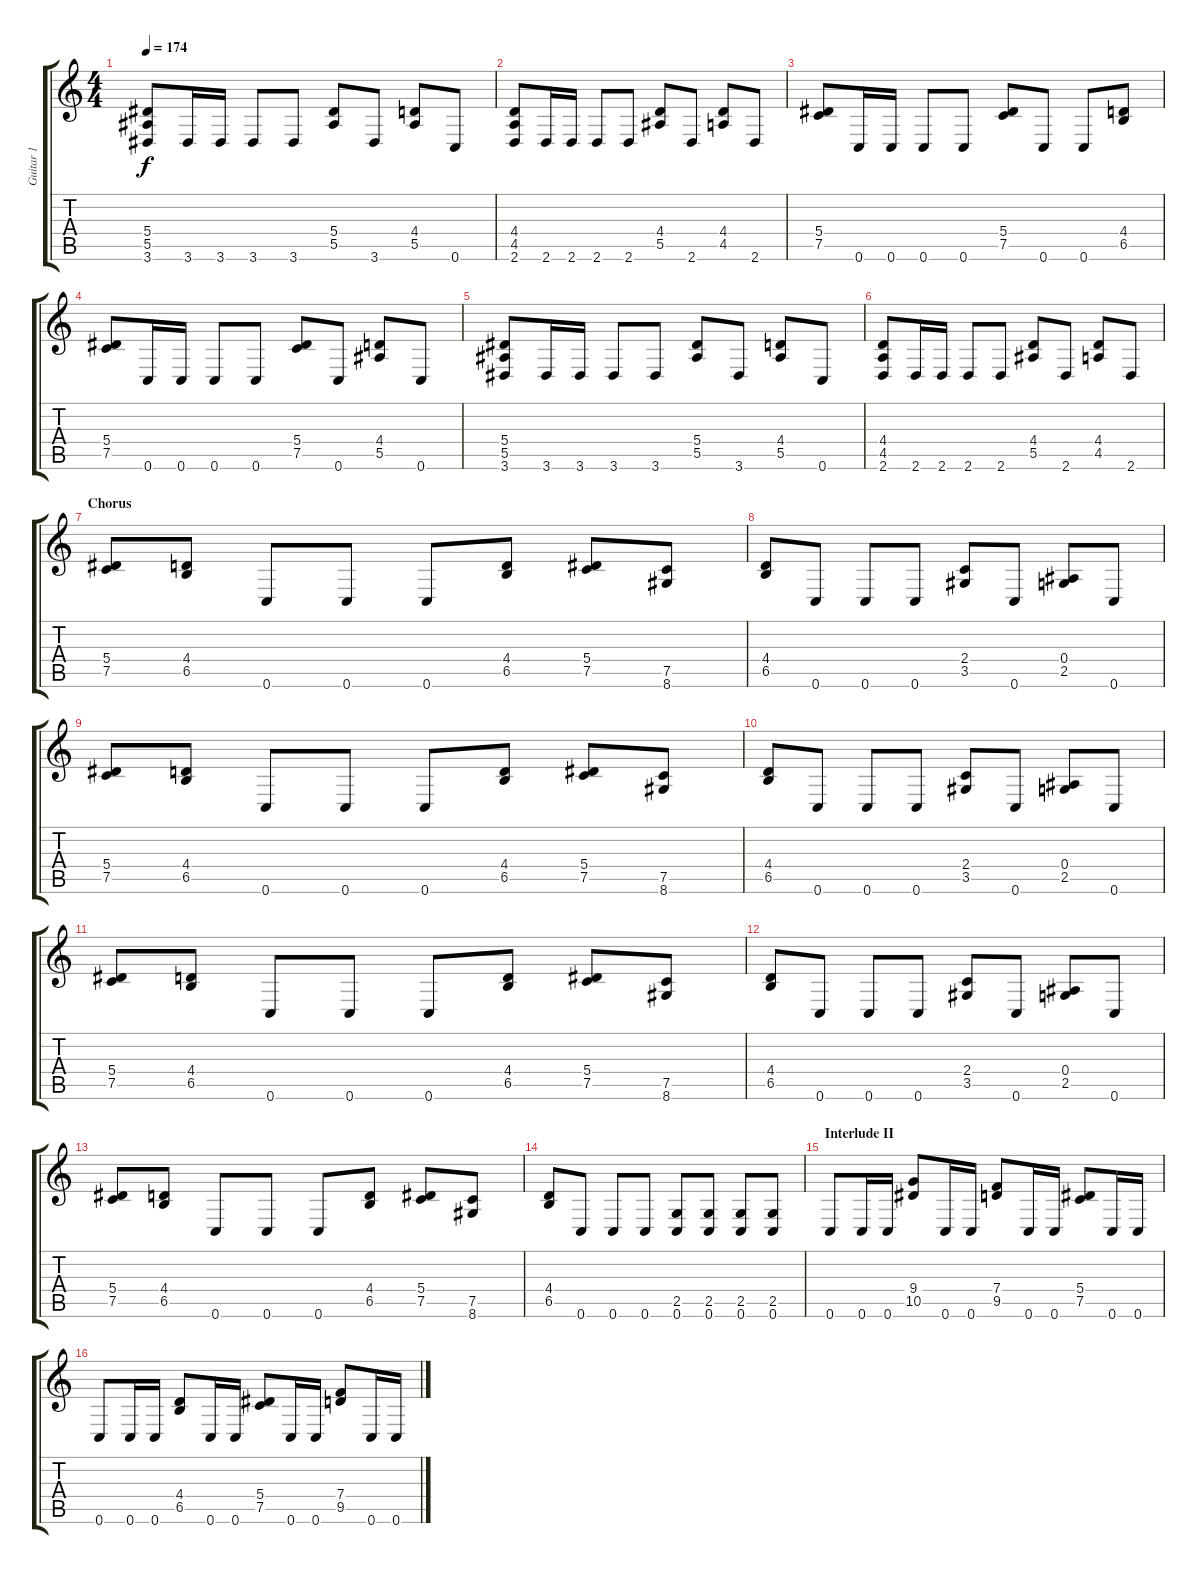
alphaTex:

\track ("Guitar 1" "Guitar 1") {instrument distortionguitar}
\staff {score tabs}
\tuning (C4 G3 Eb3 Bb2 F2 C2) {hide}
\ts (4 4)
\tempo 174
\clef g2
\ks c
(5.4 5.5 3.6).8{dy f} 3.6.16 3.6.16 3.6.8 3.6.8 (5.4 5.5).8 3.6.8 (4.4 5.5).8 0.6.8 |
(4.4 4.5 2.6).8 2.6.16 2.6.16 2.6.8 2.6.8 (4.4 5.5).8 2.6.8 (4.4 4.5).8 2.6.8 |
(5.4 7.5).8 0.6.16 0.6.16 0.6.8 0.6.8 (5.4 7.5).8 0.6.8 0.6.8 (4.4 6.5).8 |
(5.4 7.5).8 0.6.16 0.6.16 0.6.8 0.6.8 (5.4 7.5).8 0.6.8 (4.4 5.5).8 0.6.8 |
(5.4 5.5 3.6).8 3.6.16 3.6.16 3.6.8 3.6.8 (5.4 5.5).8 3.6.8 (4.4 5.5).8 0.6.8 |
(4.4 4.5 2.6).8 2.6.16 2.6.16 2.6.8 2.6.8 (4.4 5.5).8 2.6.8 (4.4 4.5).8 2.6.8 |
\section ("" "Chorus")
(5.4 7.5).8 (4.4 6.5).8 0.6.8 0.6.8 0.6.8 (4.4 6.5).8 (5.4 7.5).8 (7.5 8.6).8 |
(4.4 6.5).8 0.6.8 0.6.8 0.6.8 (2.4 3.5).8 0.6.8 (0.4 2.5).8 0.6.8 |
(5.4 7.5).8 (4.4 6.5).8 0.6.8 0.6.8 0.6.8 (4.4 6.5).8 (5.4 7.5).8 (7.5 8.6).8 |
(4.4 6.5).8 0.6.8 0.6.8 0.6.8 (2.4 3.5).8 0.6.8 (0.4 2.5).8 0.6.8 |
(5.4 7.5).8 (4.4 6.5).8 0.6.8 0.6.8 0.6.8 (4.4 6.5).8 (5.4 7.5).8 (7.5 8.6).8 |
(4.4 6.5).8 0.6.8 0.6.8 0.6.8 (2.4 3.5).8 0.6.8 (0.4 2.5).8 0.6.8 |
(5.4 7.5).8 (4.4 6.5).8 0.6.8 0.6.8 0.6.8 (4.4 6.5).8 (5.4 7.5).8 (7.5 8.6).8 |
(4.4 6.5).8 0.6.8 0.6.8 0.6.8 (2.5 0.6).8 (2.5 0.6).8 (2.5 0.6).8 (2.5 0.6).8 |
\section ("" "Interlude II")
0.6.8 0.6.16 0.6.16 (9.4 10.5).8 0.6.16 0.6.16 (7.4 9.5).8 0.6.16 0.6.16 (5.4 7.5).8 0.6.16 0.6.16 |
0.6.8 0.6.16 0.6.16 (4.4 6.5).8 0.6.16 0.6.16 (5.4 7.5).8 0.6.16 0.6.16 (7.4 9.5).8 0.6.16 0.6.16
